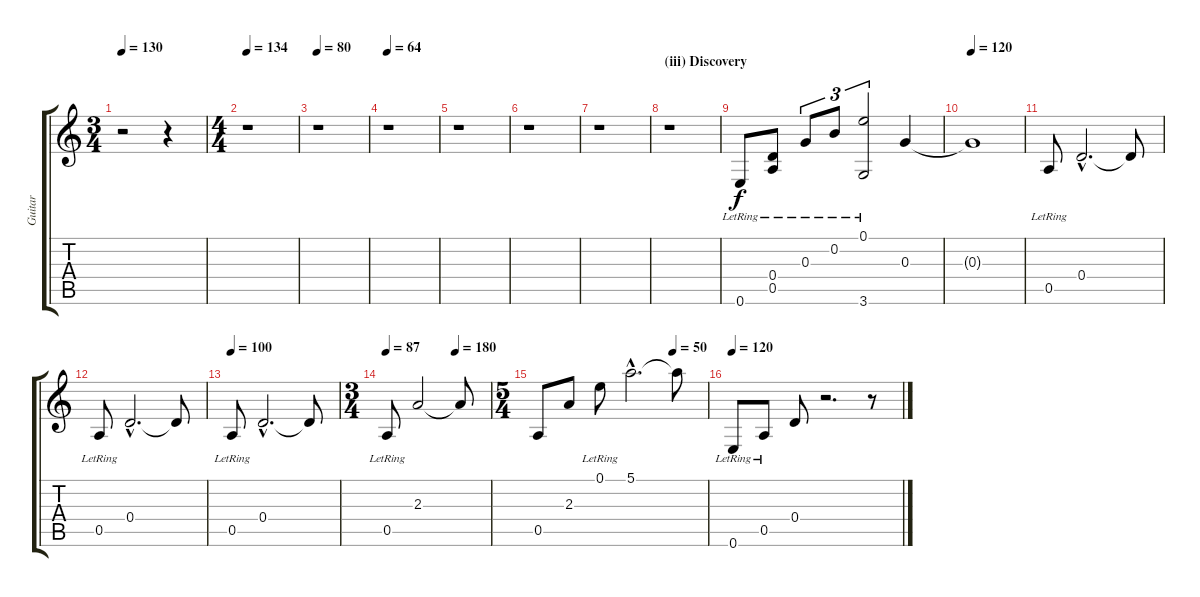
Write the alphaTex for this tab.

\track ("Guitar" "Guitar") {instrument distortionguitar}
\staff {score tabs}
\tuning (E4 B3 G3 D3 A2 E2) {hide}
\ts (3 4)
\tempo 130
\clef g2
\ks c
r.2{dy f} r.4 |
\ts (4 4)
\tempo 134
r.1 |
\tempo 80
r.1 |
\tempo 64
r.1 |
r.1 |
r.1 |
r.1 |
\section ("" "(iii) Discovery ")
r.1 |
0.6{lr}.8{instrument electricguitarjazz} (0.4{lr} 0.5{lr}).8 0.3{lr}.8{tu (3 2)} 0.2{lr}.8{tu (3 2)} (0.1{lr} 3.6).2{tu (3 2)} 0.3.4 |
\tempo 120
0.3{t}.1 |
0.5{lr}.8 0.4{hac}.2{d} 0.4{t}.8 |
0.5{lr}.8 0.4{hac}.2{d} 0.4{t}.8 |
\tempo 100
0.5{lr}.8 0.4{hac}.2{d} 0.4{t}.8 |
\ts (3 4)
\tempo 87
\tempo (180 0.6666666666666666)
0.5{lr}.8 2.3.2 2.3{t}.8 |
\ts (5 4)
\tempo (50 0.8)
0.5.8 2.3.8 0.1{lr}.8 5.1{hac}.2{d} 5.1{t}.8 |
\tempo 120
0.6{lr}.8 0.5{lr}.8 0.4.8 r.2{d} r.8
